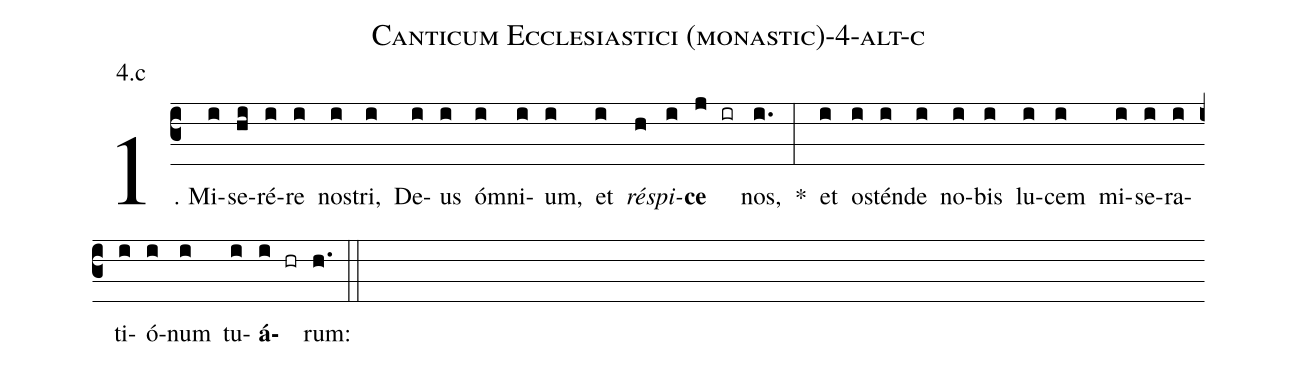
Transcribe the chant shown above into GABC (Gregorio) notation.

name: Canticum Ecclesiastici (monastic)-4-alt-c;
annotation: 4.c;
%%
(c3)1. Mi(i)se(hi)ré(i)re(i) nos(i)tri,(i) De(i)us(i) óm(i)ni(i)um,(i) et(i) <i>ré</i>(h)<i>spi</i>(i)<b>ce</b>(j ir) nos,(i.) *(:) et(i) os(i)tén(i)de(i) no(i)bis(i) lu(i)cem(i) mi(i)se(i)ra(i)ti(i)ó(i)num(i) tu(i)<b>á</b>(i hr)rum:(h.) (::)
